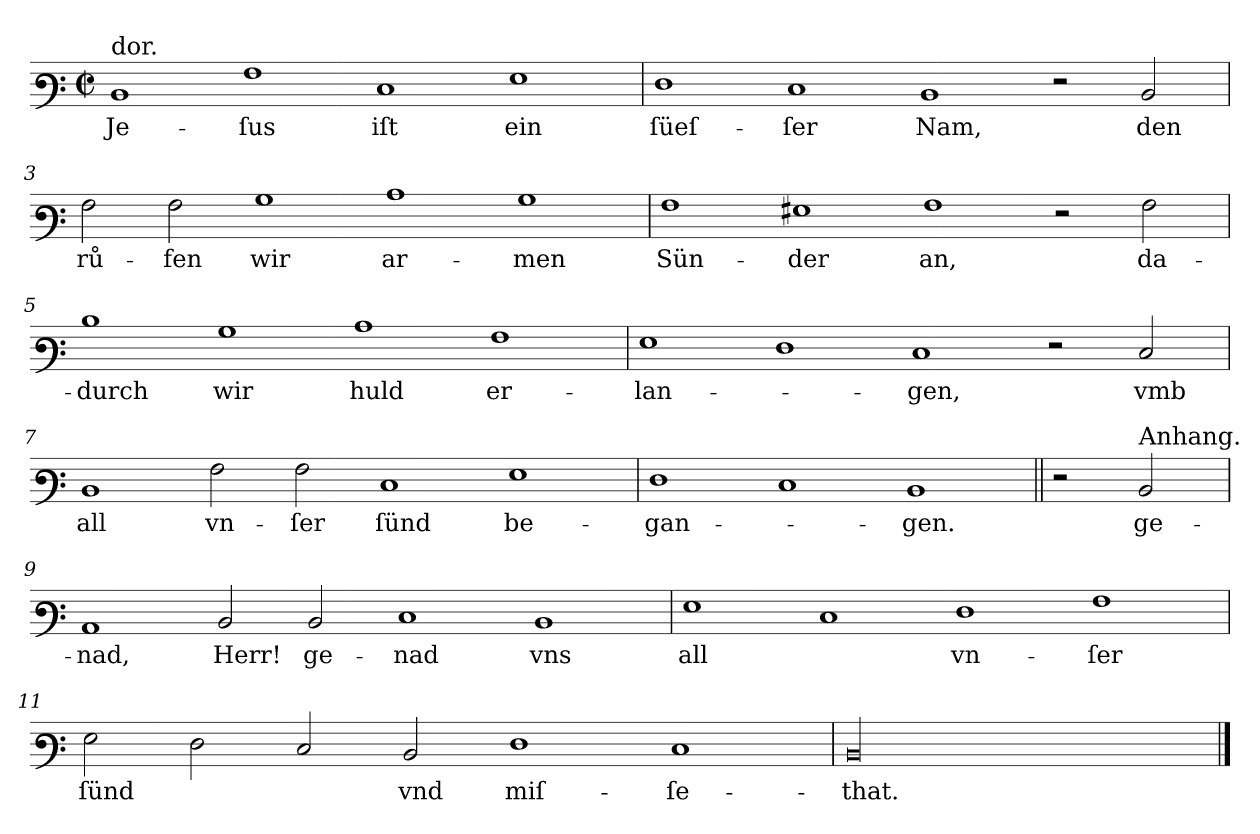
**kern	**text
*part1	*part1
*staff1	*staff1
*clefF3	*
*k[]	*
*D:dor	*
*M4/1	*
*met(c|)	*
=1	=1
!LO:TX:a:t=dor.	!
1D	Je-
1A	-ſus
1E	iſt
1G	ein
=2	=2
1F	ſüeſ-
1E	-ſer
1D	Nam,
2r	.
2D	den
=3	=3
2A	rů-
2A	-fen
1B	wir
1c	ar-
1B	-men
=4	=4
1A	Sün-
1G#X	-der
1A	an,
2r	.
2A	da-
=5	=5
1d	-durch
1B	wir
1c	huld
1A	er-
=6	=6
1G	-lan-
1F	.
1E	-gen,
2r	.
2E	vmb
=7	=7
1D	all
2A	vn-
2A	-ſer
1E	ſünd
1G	be-
=8	=8
1F	-gan-
1E	.
1D	-gen.
=||	=||
2r	.
!LO:TX:a:t=Anhang.	!
2D	ge-
=9	=9
1C	-nad,
2D	Herr!
2D	ge-
1E	-nad
1D	vns
=10	=10
1G	all
1E	.
1F	vn-
1A	-ſer
=11	=11
2G	ſünd
2F	.
2E	.
2D	vnd
1F	miſ-
1E	-ſe-
=12	=12
00D/	-that.
==	==
*-	*-
